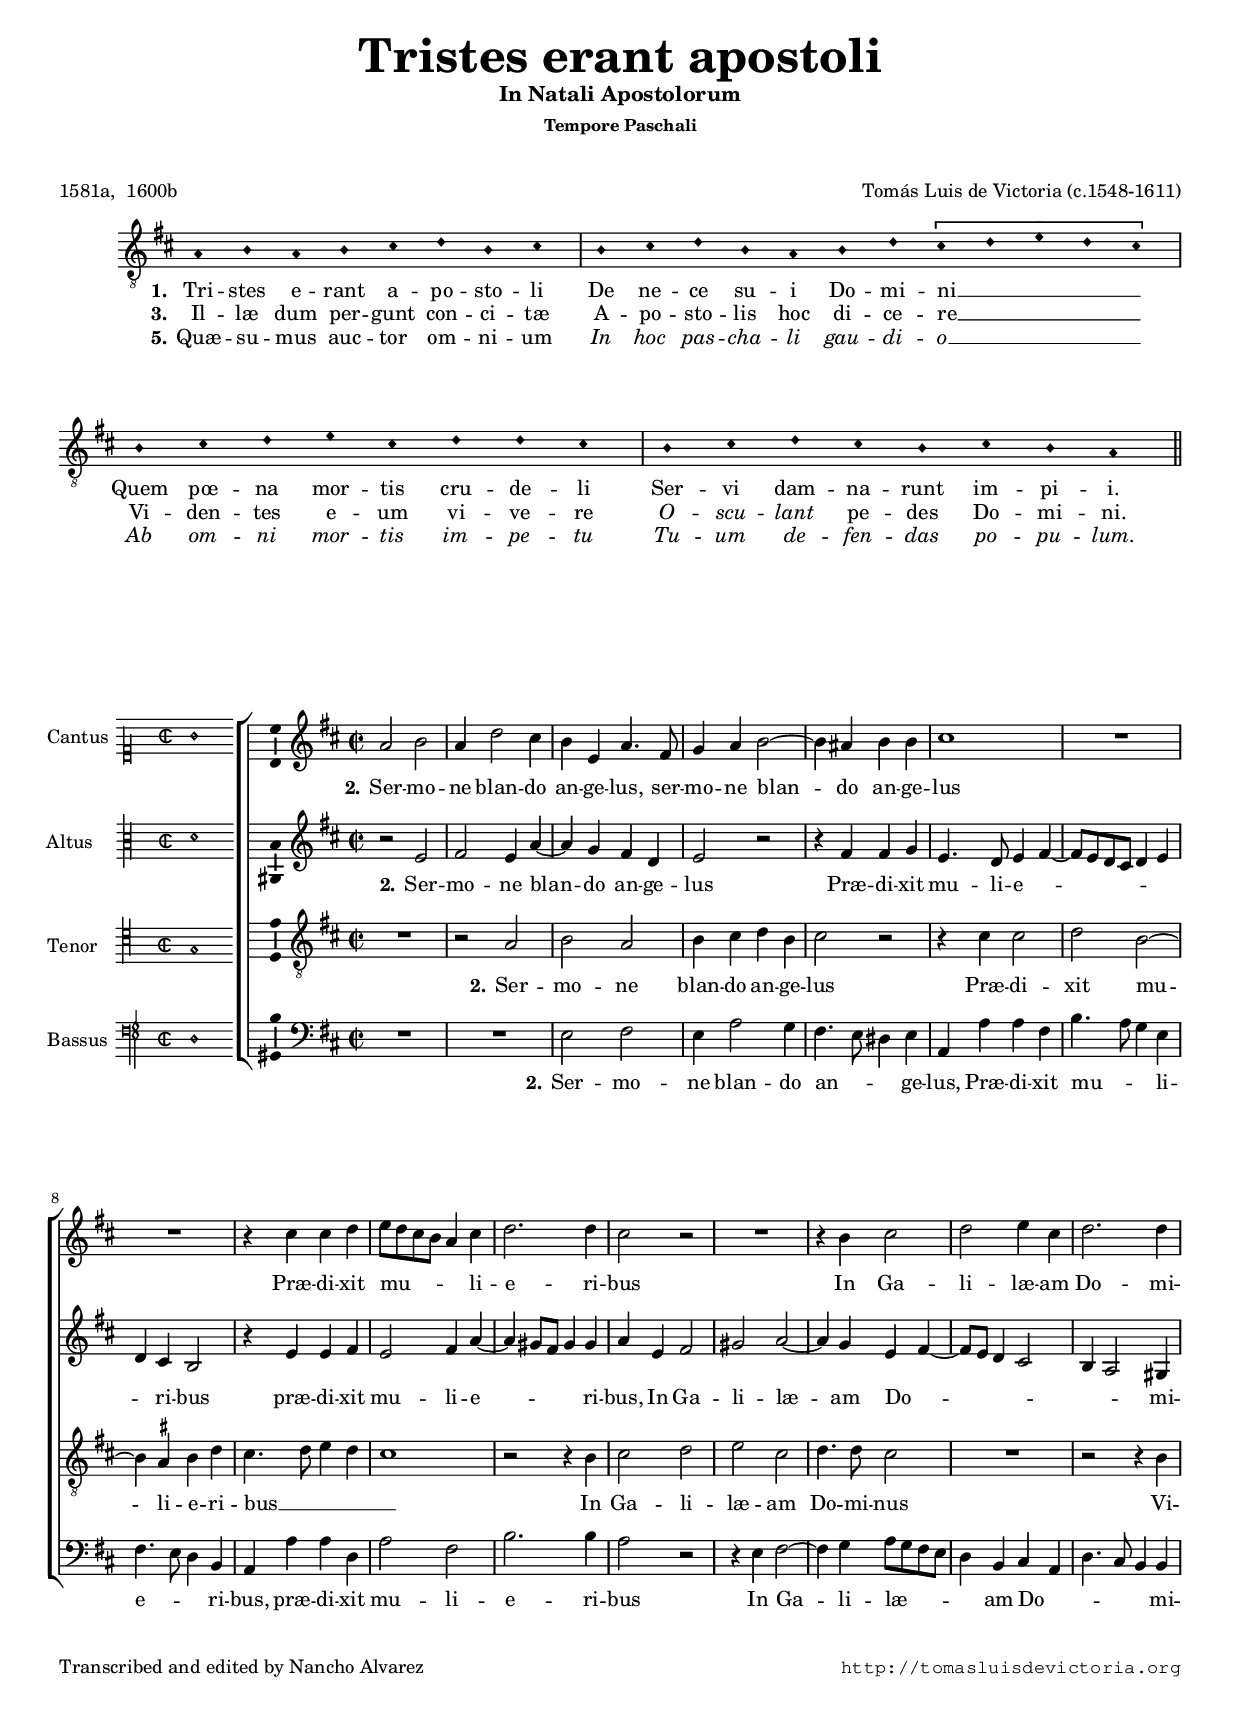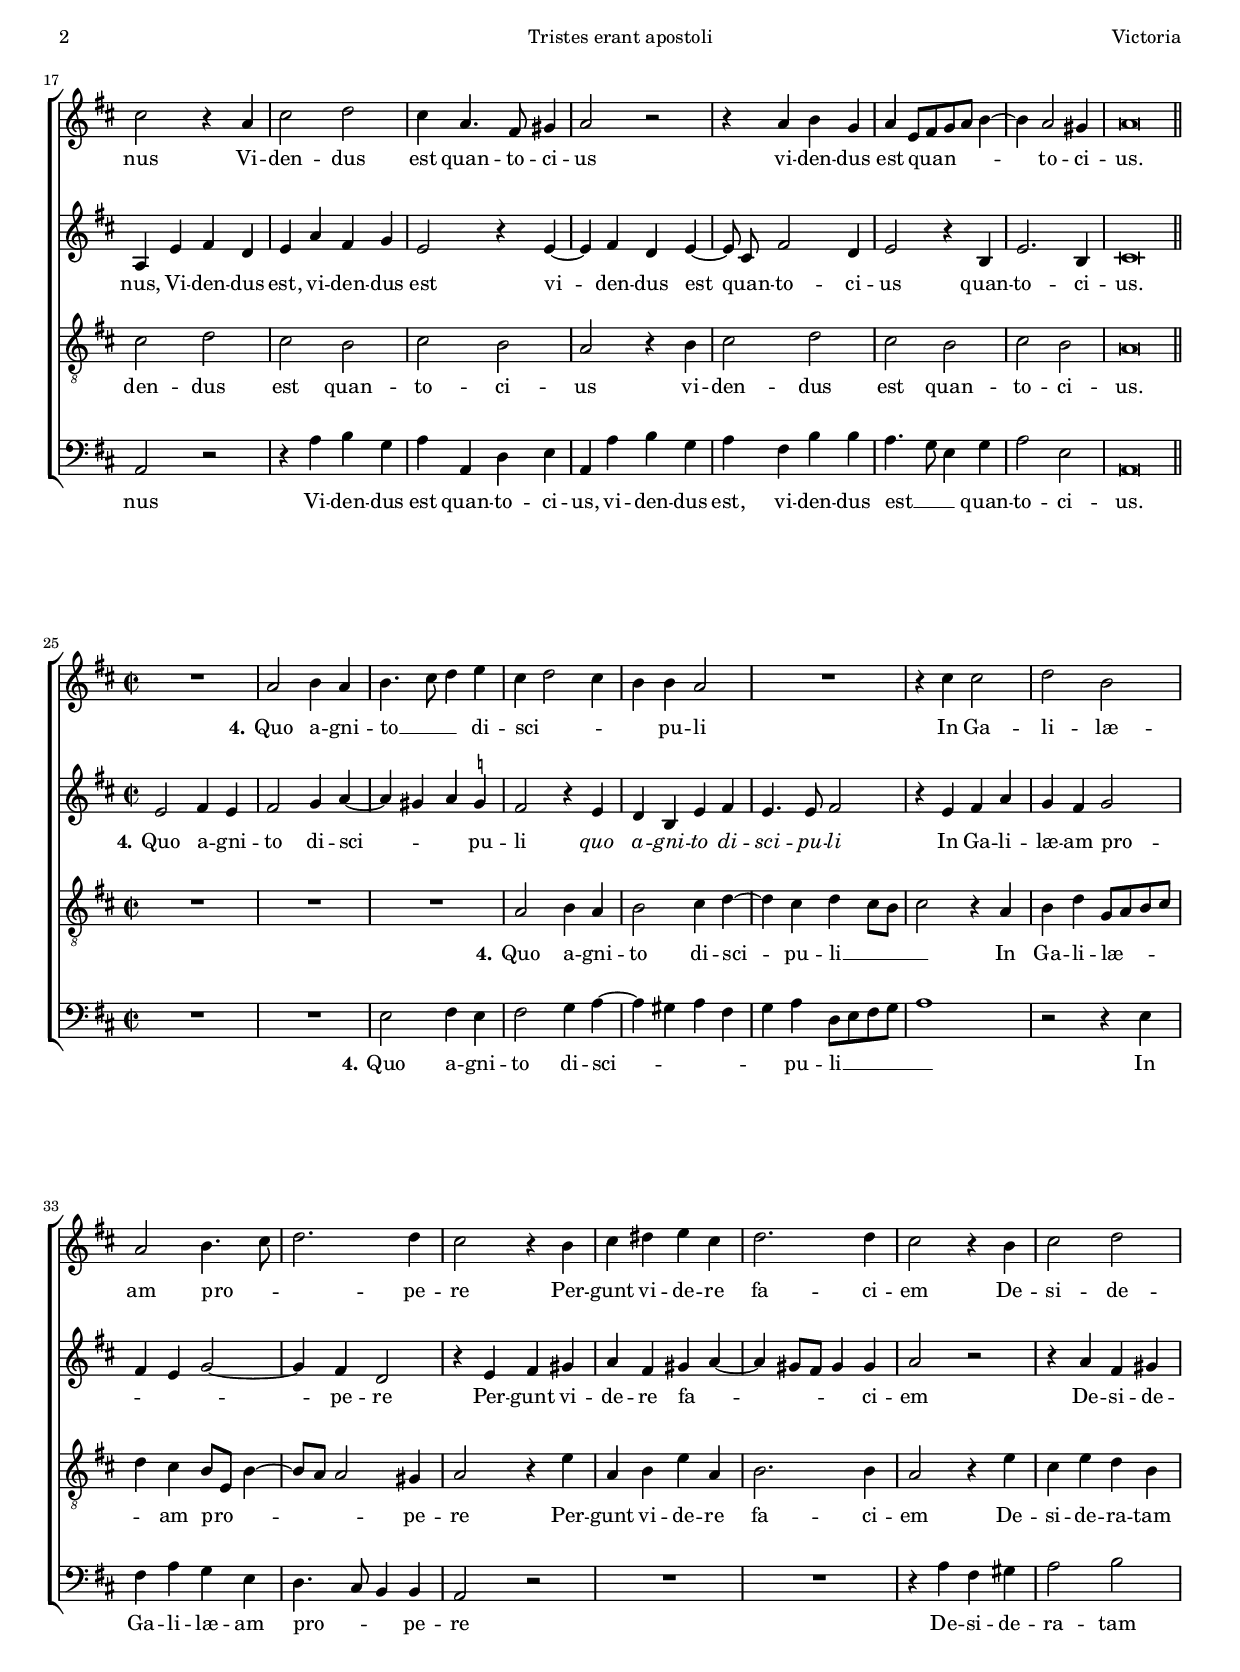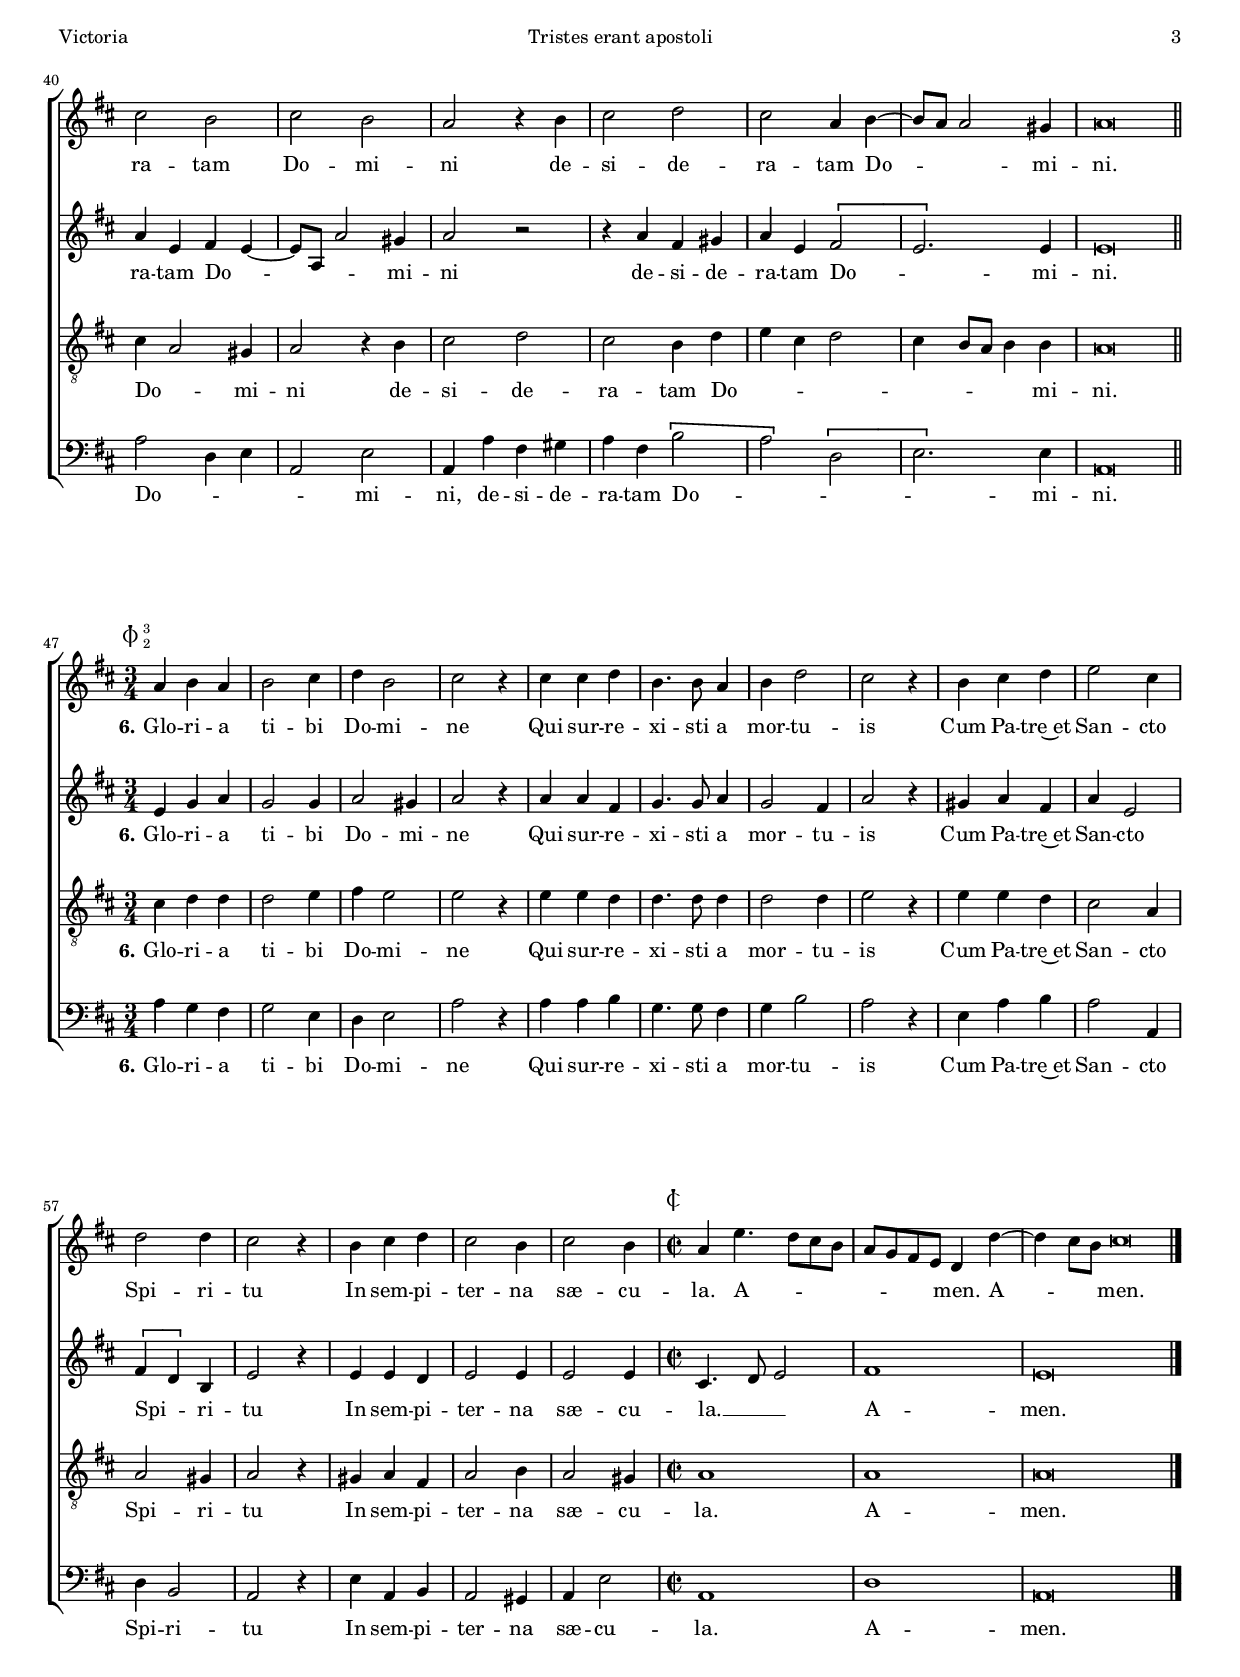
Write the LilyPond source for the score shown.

\version "2.18.0"

#(set-default-paper-size "a4")
#(set-global-staff-size 16.3)
#(ly:set-option 'point-and-click #f)
%mobile -s15.5 -i3.4 -ball

italicas=\override LyricText.font-shape = #'italic
rectas=\override LyricText.font-shape = #'upright
ss=\once \set suggestAccidentals = ##t
incipitwidth = 20

htitle="Tristes erant apostoli"
hcomposer="Victoria"

\header {
	title=\markup{\fontsize #4 "Tristes erant apostoli"}
	subtitle="In Natali Apostolorum"
	subsubtitle=\markup{\column{"Tempore Paschali" " " " "}}
	composer="Tomás Luis de Victoria (c.1548-1611)"
        pdfauthor=\composer
	%opus="(-)"
	poet="1581a,  1600b"
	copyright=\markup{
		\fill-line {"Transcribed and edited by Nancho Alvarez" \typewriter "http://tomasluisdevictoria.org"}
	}
%	tagline=""
}


\score {\transpose c d {
<<
         \new Voice = "canto" {
                 \override Staff.TimeSignature.stencil = #'()
                 \override Stem.transparent = ##t
                 \set Score.timing = ##f
                 \override NoteHead.style = #'neomensural         
                 \clef "G_8" 
                 \key a \minor
                 \override LigatureBracket.padding = #1
                 g4 a g a b c' a b \bar "|"
                 a b c' a g a c' \[b c' d' c' b\] \bar "|"
                 a b c' d' b c' c' b \bar "|"
                 a b c' b a b a g 
                 \bar "||"
         }
         \new Lyrics \lyricsto "canto" {
         	 \set stanza = "1."
         	 Tri -- stes e -- rant a -- po -- sto -- li
         	 De ne -- ce su -- i Do -- mi -- ni __ _ _ _ _ 
         	 Quem pœ -- na mor -- tis cru -- de -- li
         	 Ser -- vi dam -- na -- runt im -- pi -- i.
         }
         \new Lyrics \lyricsto "canto" {
         	 \set stanza = "3."
         	Il -- læ dum per -- gunt con -- ci -- tæ
         	A -- po -- sto -- lis hoc di -- ce -- re __ _ _ _ _ 
         	Vi -- den -- tes e -- um vi -- ve -- re
         	\italicas O -- scu -- lant \rectas pe -- des Do -- mi -- ni. % Oscu -- lan -- tur en el original
         }
         \new Lyrics \lyricsto "canto" {
         	 \set stanza = "5."
         	Quæ -- su -- mus auc -- tor om -- ni -- um
         	\italicas In hoc pas -- cha -- li gau -- di -- o __ _ _ _ _ 
         	Ab om -- ni mor -- tis im -- pe -- tu
         	Tu -- um de -- fen -- das po -- pu -- lum.
         }
>>
        }%transpose

\layout {
        %line-width=16\cm 
        indent=1.0\cm
        %ragged-right = ##f
}
}

%tablet \pageBreak

%%%%%%%%%%%%%%%%%%%%%%%%%%%%%%%%%%%%%%%%%%%%%%%%%%%%%%%%%%%%%%%%%%%%%%%%%%%%%5

global={\key c \major \time 2/2  \skip 1*24 \bar "||" \break
	\once \override Score.TimeSignature.break-visibility = #'#(#f #t #t)
        \time 2/2 \skip 1*22 \bar "||" \break
        \once \override Score.TimeSignature.break-visibility = #'#(#f #t #t)
        \time 3/4 \skip 1*3/4*15 \bar "|"
        \time 2/2 \skip 1*3 \bar "|."
        % la última sección es igual a la de "Ad caenam agni providi"
}

cantus={
	g'2 a' |
	g'4 c''2 b'4 |
	a' d' g'4. e'8 |
	f'4 g' a'2 ~ |
%5
	a'4 gis' a' a' |
	b'1 |
	R1*4/4 |
	R1*4/4 |
	r4 b' b' c'' |
%10
	d''8 c'' b' a' g'4 b' |
	c''2. c''4 |
	b'2 r |
	R1*4/4 |
	r4 a' b'2 |
%15
	c'' d''4 b' |
	c''2. c''4 |
	b'2 r4 g' |
	b'2 c'' |
	b'4 g'4. e'8 fis'4 |
%20
	g'2 r |
	r4 g' a' f' |
	g'  d'8[ e' f' g'] a'4 ~ |
	a' g'2 fis'4 |
	g'\breve*1/2 |
%25
	R1*4/4 |
	g'2 a'4 g' |
	a'4. b'8 c''4 d'' |
	b' c''2 b'4 |
	a' a' g'2 |
%30
	R1*4/4 |
	r4 b' b'2 | % errata en Pedrell
	c'' a' |    % errata en Pedrell
	g' a'4. b'8 |
	c''2. c''4 |
%35
	b'2 r4 a' |
	b' cis'' d'' b' |
	c''2. c''4 |
	b'2 r4 a' |
	b'2 c'' |
%40
	b' a' |
	b' a' |
	g' r4 a' |
	b'2 c'' |
	b' g'4 a' ~ |
%45
	a'8 g' g'2 fis'4 |
	g'\breve*1/2 |
	\once \override TextScript.X-offset = #-3.7
        \once \override TextScript.padding = #2
        s4*0^\markup{\raise #.5 \musicglyph #"timesig.mensural34" \smaller \smaller \smaller \column {\raise #.9 3 \raise #1.2 2}}
        g'4 a' g' |
	a'2 b'4 |
	c'' a'2 |
%50
	b' r4 |
	b' b' c'' |
	a'4. a'8 g'4 |
	a' c''2 |
	b' r4 |
%55
	a' b' c'' |
	d''2 b'4 |
	c''2 c''4 |
	b'2 r4 |
	a' b' c'' |
%60
	b'2 a'4 |
	b'2 a'4 |
	\once \override TextScript.X-offset = #-3.7
        \once \override TextScript.padding = #2
        s4*0^\markup{\raise #.5 \musicglyph #"timesig.mensural22"}
        g'4 d''4. c''8 b' a' |
	g' f' e' d' c'4 c'' ~ |
	c'' b'8 a' b'\breve*1/4
}

altus={
	r2 d' |
	e' d'4 g' ~ |
	g' f' e' c' |
	d'2 r |
%5
	r4 e' e' f' |
	d'4. c'8 d'4 e' ~ |
	e'8 d' c' b c'4 d' |
	c' b a2 |
	r4 d' d' e' |
%10
	d'2 e'4 g' ~ |
	g' fis'8 e' fis'4 fis' |
	g' d' e'2 |
	fis' g' ~ |
	g'4 f' d' e' ~ |
%15
	e'8 d' c'4 b2 |
	a4 g2 fis4 |
	g d' e' c' |
	d' g' e' f' |
	d'2 r4 d' ~ |
%20
	d' e' c' d' ~ |
	\set Staff.autoBeaming = ##f
	d'8 b e'2 c'4 |
	\set Staff.autoBeaming = ##t
	d'2 r4 a |
	d'2. a4 |
	b\breve*1/2 |
%25
	d'2 e'4 d' |
	e'2 f'4 g' ~ |
	g' fis' g' \ss f' |
	e'2 r4 d' |
	c' a d' e' |
%30
	d'4. d'8 e'2 |
	r4 d' e' g' |
	f' e' f'2 |
	e'4 d' f'2 ~ |
	f'4 e' c'2 |
%35
	r4 d' e' fis' |
	g' e' fis' g' ~ |
	g' fis'8 e' fis'4 fis' |
	g'2 r |
	r4 g' e' fis' |
%40
	g' d' e' d' ~ |
	d'8 g g'2 fis'4 |
	g'2 r |
	r4 g' e' fis' |
	g' d' \[e'2 |
%45
	d'2.\] d'4 |
	d'\breve*1/2 |
	d'4 f' g' |
	f'2 f'4 |
	g'2 fis'4 |
%50
	g'2 r4 |
	g' g' e' |
	f'4. f'8 g'4 |
	f'2 e'4 |
	g'2 r4 |
%55
	fis' g' e' |
	g' d'2 |
	\[e'4 c'\] a |
	d'2 r4 |
	d' d' c' |
%60
	d'2 d'4 |
	d'2 d'4 |
	b4. c'8 d'2 |
	e'1 |
	d'\breve*1/2
}

tenor={
	R1*4/4 |
	r2 g |
	a g |
	a4 b c' a |
%5
	b2 r |
	r4 b b2 |
	c' a ~ |
	a4 \ss gis a c' |
	b4. c'8 d'4 c' |
%10
	b1 |
	r2 r4 a |
	b2 c' |
	d' b |
	c'4. c'8 b2 |
%15
	R1*4/4 |
	r2 r4 a |
	b2 c' |
	b a |
	b a |
%20
	g r4 a |
	b2 c' |
	b a |
	b a |
	g\breve*1/2 |
%25
	R1*4/4 |
	R1*4/4 |
	R1*4/4 |
	g2 a4 g |
	a2 b4 c' ~ |
%30
	c' b c' b8 a |
	b2 r4 g |
	a c' f8 g a b |
	c'4 b a8 d a4 ~ |
	a8 g g2 fis4 |
%35
	g2 r4 d' |
	g a d' g |
	a2. a4 |
	g2 r4 d' |
	b d' c' a |
%40
	b g2 fis4 |
	g2 r4 a |
	b2 c' |
	b a4 c' |
	d' b c'2 |
%45
	b4 a8 g a4 a |
	g\breve*1/2 |
	b4 c' c' |
	c'2 d'4 |
	e' d'2 |
%50
	d' r4 |
	d' d' c' |
	c'4. c'8 c'4 |
	c'2 c'4 |
	d'2 r4 |
%55
	d' d' c' |
	b2 g4 |
	g2 fis4 |
	g2 r4 |
	fis g e |
%60
	g2 a4 |
	g2 fis4 |
	g1 |
	g |
	g\breve*1/2
}

bassus={
	R1*4/4 |
	R1*4/4 |
	d2 e |
	d4 g2 f4 |
%5
	e4. d8 cis4 d |
	g, g g e |
	a4. g8 f4 d |
	e4. d8 c4 a, |
	g, g g c |
%10
	g2 e |
	a2. a4 |
	g2 r |
	r4 d e2 ~ |
	e4 f g8 f e d |
%15
	c4 a, b, g, |
	c4. b,8 a,4 a, |
	g,2 r |
	r4 g a f |
	g g, c d |
%20
	g, g a f |
	g e a a |
	g4. f8 d4 f |
	g2 d |
	g,\breve*1/2 |
%25
	R1*4/4 |
	R1*4/4 |
	d2 e4 d |
	e2 f4 g ~ |
	g fis g e |
%30
	f g c8 d e f |
	g1 |
	r2 r4 d |
	e g f d |
	c4. b,8 a,4 a, |
%35
	g,2 r |
	R1*4/4 |
	R1*4/4 |
	r4 g e fis |
	g2 a |
%40
	g c4 d |
	g,2 d |
	g,4 g e fis |
	g e \[a2 |
	g\] \[c |
%45
	d2.\] d4 |
	g,\breve*1/2 |
	g4 f e |
	f2 d4 |
	c d2 |
%50
	g r4 |
	g g a |
	f4. f8 e4 |
	f a2 |
	g r4 |
%55
	d g a |
	g2 g,4 |
	c a,2 |
	g, r4 |
	d g, a, |
%60
	g,2 fis,4 |
	g, d2 |
	g,1 |
	c |
	g,\breve*1/2
}

textocantus=\lyricmode{
\set stanza = "2."
Ser -- mo -- ne blan -- do an -- ge -- lus,
ser -- mo -- ne blan -- _ do an -- ge -- lus
Præ -- di -- xit mu -- _ _ _ _ li -- e -- ri -- bus
In Ga -- li -- læ -- am Do -- mi -- nus
Vi -- den -- dus est quan -- to -- ci -- us % quantocyus
vi -- den -- dus est quan -- _ _ _ _ _ to -- ci -- us.
\set stanza = "4."
Quo a -- gni -- to __ _ _ di -- sci -- _ _ _ pu -- li
In Ga -- li -- læ -- am pro -- _ _ pe -- re
Per -- gunt vi -- de -- re fa -- ci -- em 
De -- si -- de -- ra -- tam Do -- mi -- ni
de -- si -- de -- ra -- tam Do -- _ _ _ mi -- ni.
\set stanza = "6."
Glo -- ri -- a ti -- bi Do -- mi -- ne
Qui sur -- re -- xi -- sti a mor -- tu -- is
Cum Pa -- tre~et San -- cto Spi -- ri -- tu
In sem -- pi -- ter -- na sæ -- cu -- la.
A -- _ _ _ _ _ _ _ men. 
A -- _ _ _ men.
}

textoaltus=\lyricmode{
\set stanza = "2."
Ser -- mo -- ne blan -- _ do an -- ge -- lus
Præ -- di -- xit mu -- li -- e -- _ _ _ _ _ _ _ _ ri -- bus
præ -- di -- xit mu -- li -- e -- _ _ _ _ ri -- bus, 
In Ga -- li -- læ -- _ am Do -- _ _ _ _ _ _ _ mi -- nus,
Vi -- den -- dus est,
vi -- den -- dus est
vi -- _ den -- dus est _ quan -- to -- ci -- us
quan -- to -- ci -- us.
\set stanza = "4."
Quo a -- gni -- to di -- sci -- _ _ _ pu -- li
\italicas quo a -- gni -- to di -- sci -- pu -- li \rectas
In Ga -- li -- læ -- am pro -- _ _ _ _ pe -- re
Per -- gunt vi -- de -- re fa -- _ _ _ _ _ ci -- em
De -- si -- de -- ra -- tam Do -- _ _ _ _ mi -- ni
de -- si -- de -- ra -- tam Do -- _ mi -- ni.
\set stanza = "6."
Glo -- ri -- a ti -- bi Do -- mi -- ne
Qui sur -- re -- xi -- sti a mor -- tu -- is
Cum Pa -- tre~et San -- cto Spi -- _ ri -- tu
In sem -- pi -- ter -- na sæ -- cu -- la. __ _ _ 
A -- men.
}

textotenor=\lyricmode{
\set stanza = "2."
Ser -- mo -- ne blan -- do an -- ge -- lus
Præ -- di -- xit mu -- _ li -- e -- ri -- bus __ _ _ _ _ 
In Ga -- li -- læ -- am Do -- mi -- nus
Vi -- den -- dus est quan -- to -- ci -- us
vi -- den -- dus est quan -- to -- ci -- us.
\set stanza = "4."
Quo a -- gni -- to di -- sci -- _ pu -- li __ _ _ _ 
In Ga -- li -- læ -- _ _ _ _ am pro -- _ _ _ _ _ pe -- re
Per -- gunt vi -- de -- re fa -- ci -- em
De -- si -- de -- ra -- tam Do -- _ mi -- ni
de -- si -- de -- ra -- tam Do -- _ _ _ _ _ _ _ mi -- ni.
\set stanza = "6."
Glo -- ri -- a ti -- bi Do -- mi -- ne
Qui sur -- re -- xi -- sti a mor -- tu -- is
Cum Pa -- tre~et San -- cto Spi -- ri -- tu
In sem -- pi -- ter -- na sæ -- cu -- la.
A -- men.
}

textobassus=\lyricmode{
\set stanza = "2."
Ser -- mo -- ne blan -- do an -- _ _ ge -- lus, 
Præ -- di -- xit mu -- _ _ li -- e -- _ _ ri -- bus,
præ -- di -- xit mu -- li -- e -- ri -- bus
In Ga -- _ li -- læ -- _ _ _ _ am Do -- _ _ _ _ mi -- nus
Vi -- den -- dus est quan -- to -- ci -- us,
vi -- den -- dus est,
vi -- den -- dus est __ _ _ quan -- to -- ci -- us.
\set stanza = "4."
Quo a -- gni -- to di -- sci -- _ _ _ _ _ pu -- li __ _ _ _ _ 
In Ga -- li -- læ -- am pro -- _ _ pe -- re
De -- si -- de -- ra -- tam Do -- _ _ _ mi -- ni,
de -- si -- de -- ra -- tam Do -- _ _ _ mi -- ni.
\set stanza = "6."
Glo -- ri -- a ti -- bi Do -- mi -- ne
Qui sur -- re -- xi -- sti a mor -- tu -- is
Cum Pa -- tre~et San -- cto Spi -- ri -- tu
In sem -- pi -- ter -- na sæ -- cu -- la.
A -- men.
}

incipitcantus=\markup{
	\score{
		{ 
		\set Staff.instrumentName="Cantus "
		\override NoteHead.style = #'neomensural
		\override Staff.TimeSignature.style = #'neomensural
		\cadenzaOn 
		\clef "petrucci-c1"
		\key c \major
		\time 2/2
		g'1
		} 
	\layout { line-width=\incipitwidth indent = 0 }
	}
}

incipitaltus=\markup{
	\score{
		{ 
		\set Staff.instrumentName="Altus    "
		\override NoteHead.style = #'neomensural 
		\override Staff.TimeSignature.style = #'neomensural
		\cadenzaOn 
		\clef "petrucci-c3"
		\key c \major
		\time 2/2
		d'1
		} 
	\layout { line-width=\incipitwidth indent = 0 }
	}
}


incipittenor=\markup{
	\score{
		{ 
		\set Staff.instrumentName="Tenor   "
		\override NoteHead.style = #'neomensural 
		\override Staff.TimeSignature.style = #'neomensural
		\cadenzaOn 
		\clef "petrucci-c4"
		\key c \major
		\time 2/2
		g1
		} 
	\layout { line-width=\incipitwidth indent=0 }
	}
}

incipitbassus=\markup{
	\score{
		{ 
		\set Staff.instrumentName="Bassus "
		\override NoteHead.style = #'neomensural
		\override Staff.TimeSignature.style = #'neomensural
		\cadenzaOn 
		\clef "petrucci-f4"
		\key c \major
		\time 2/2
		d1
		} 
	\layout { line-width=\incipitwidth indent = 0 }
	}
}


\score {\transpose c' d'{
\new ChoirStaff<<

	\new Staff <<\global
	\new Voice="v1" {
		\set Staff.instrumentName=\incipitcantus
		\clef "treble"
		\cantus }
	\new Lyrics \lyricsto "v1" {\textocantus }
	>>
	
	\new Staff << \global
	\new Voice="v2" {
		\set Staff.instrumentName=\incipitaltus
		\clef "treble" 
		\altus}
	\new Lyrics \lyricsto "v2" {\textoaltus }
	>>

	
	\new Staff <<\global
	\new Voice="v3" {
		\set Staff.instrumentName=\incipittenor
		\clef "G_8"
		\tenor }
	\new Lyrics \lyricsto "v3" {\textotenor }
	>>
	
	\new Staff <<\global
	\new Voice="v4" {
		\set Staff.instrumentName=\incipitbassus
		\clef "bass" 
		\bassus }
	\new Lyrics \lyricsto "v4" {\textobassus }
	>>
	
>>

	}%transpose

\layout{ 
	\context {\Lyrics 
		\override VerticalAxisGroup.staff-affinity = #UP
		\override VerticalAxisGroup.nonstaff-relatedstaff-spacing =
			#'((basic-distance . 0) (minimum-distance . 0) (padding . 1))
		%\override LyricText.font-size = #1.2
		\override LyricHyphen.minimum-distance = #0.5
	}
	\context {\Score 
		\override BarNumber.padding = #2 
	}
	\context {\Voice 
		melismaBusyProperties = #'()
		%autoBeaming = ##f
	}
	%\context { \Staff \RemoveEmptyStaves }
	\context {\Staff 
		\override VerticalAxisGroup.staff-staff-spacing =
			#'((basic-distance . 10) (minimum-distance . 0) (padding . 1))
		\consists Ambitus_engraver 
		\override LigatureBracket.padding = #1
	}
}

%\midi {}

}


\paper{
	evenHeaderMarkup=\markup  \fill-line { \fromproperty #'page:page-number-string \htitle \hcomposer }
	oddHeaderMarkup= \markup  \fill-line { \on-the-fly #not-first-page \hcomposer \on-the-fly #not-first-page \htitle \on-the-fly #not-first-page \fromproperty #'page:page-number-string }
	%system-count=20
	%page-count = 4
	ragged-last-bottom = ##f
	indent=3.2\cm
	system-system-spacing =
	#'((basic-distance . 20) (minimum-distance . 0) (padding . 5))
	top-system-spacing = % header
	#'((basic-distance . 8) (minimum-distance . 0) (padding . 0))
	last-bottom-spacing = % footer
	#'((basic-distance . 12) (minimum-distance . 0) (padding . 0))
	top-markup-spacing #'basic-distance = 5
	markup-system-spacing #'basic-distance = 20

}
